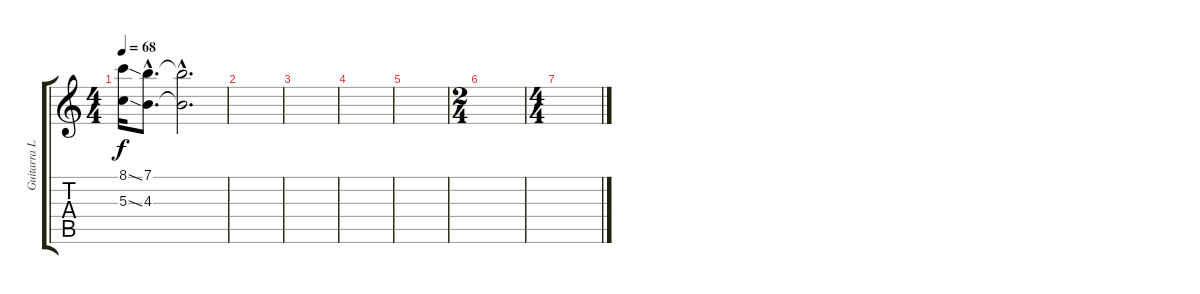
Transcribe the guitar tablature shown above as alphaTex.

\track ("Guitarra Limpa" "Guitarra L") {instrument electricguitarclean}
\staff {score tabs}
\tuning (E4 B3 G3 D3 A2 E2) {hide}
\ts (4 4)
\tempo 68
\clef g2
\ks c
(8.1{ss} 5.3{ss}).16{dy f} (7.1{hac} 4.3{hac}).8{d} (7.1{hac t} 4.3{hac t}).2{d} |
|
|
|
|
\ts (2 4)
|
\ts (4 4)
